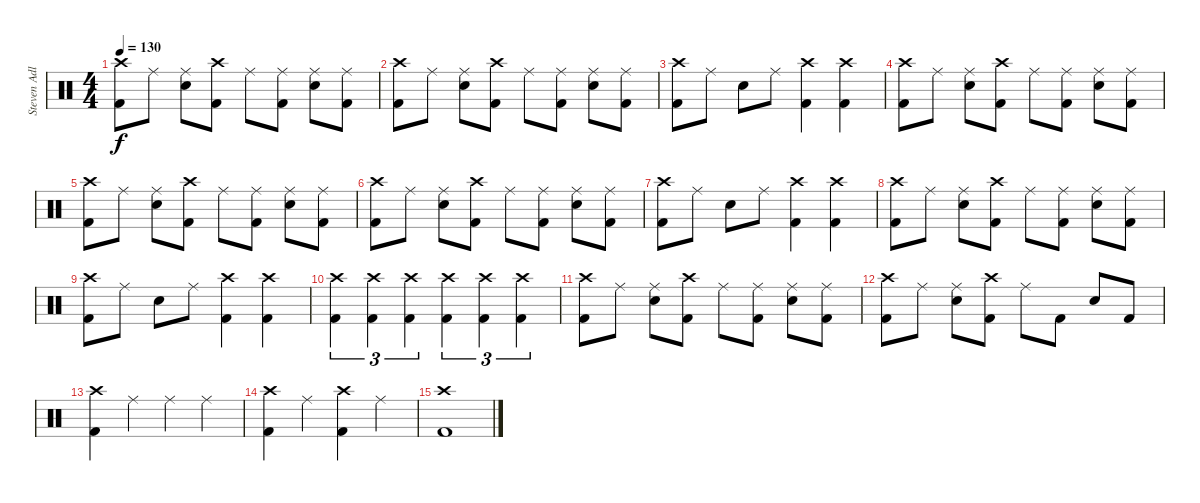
\track ("Steven Adler" "Steven Adl") {instrument percussion}
\staff {score}
\articulation defaults
\ts (4 4)
\tempo 130
\clef neutral
\ks c
("Crash high (hit)" "Kick (hit) 2").8{dy f} "Ride (middle)".8 ("Ride (middle)" "Snare (hit) 2").8 ("Crash high (hit)" "Kick (hit) 2").8 "Ride (middle)".8 ("Ride (middle)" "Kick (hit) 2").8 ("Ride (middle)" "Snare (hit) 2").8 ("Ride (middle)" "Kick (hit) 2").8 |
("Crash high (hit)" "Kick (hit) 2").8 "Ride (middle)".8 ("Ride (middle)" "Snare (hit) 2").8 ("Crash high (hit)" "Kick (hit) 2").8 "Ride (middle)".8 ("Ride (middle)" "Kick (hit) 2").8 ("Ride (middle)" "Snare (hit) 2").8 ("Ride (middle)" "Kick (hit) 2").8 |
("Crash high (hit)" "Kick (hit) 2").8 "Ride (middle)".8 "Snare (hit) 2".8 "Ride (middle)".8 ("Crash high (hit)" "Kick (hit) 2").4 ("Crash high (hit)" "Kick (hit) 2").4 |
("Crash high (hit)" "Kick (hit) 2").8 "Ride (middle)".8 ("Ride (middle)" "Snare (hit) 2").8 ("Crash high (hit)" "Kick (hit) 2").8 "Ride (middle)".8 ("Ride (middle)" "Kick (hit) 2").8 ("Ride (middle)" "Snare (hit) 2").8 ("Ride (middle)" "Kick (hit) 2").8 |
("Crash high (hit)" "Kick (hit) 2").8 "Ride (middle)".8 ("Ride (middle)" "Snare (hit) 2").8 ("Crash high (hit)" "Kick (hit) 2").8 "Ride (middle)".8 ("Ride (middle)" "Kick (hit) 2").8 ("Ride (middle)" "Snare (hit) 2").8 ("Ride (middle)" "Kick (hit) 2").8 |
("Crash high (hit)" "Kick (hit) 2").8 "Ride (middle)".8 ("Ride (middle)" "Snare (hit) 2").8 ("Crash high (hit)" "Kick (hit) 2").8 "Ride (middle)".8 ("Ride (middle)" "Kick (hit) 2").8 ("Ride (middle)" "Snare (hit) 2").8 ("Ride (middle)" "Kick (hit) 2").8 |
("Crash high (hit)" "Kick (hit) 2").8 "Ride (middle)".8 "Snare (hit) 2".8 "Ride (middle)".8 ("Crash high (hit)" "Kick (hit) 2").4 ("Crash high (hit)" "Kick (hit) 2").4 |
("Crash high (hit)" "Kick (hit) 2").8 "Ride (middle)".8 ("Ride (middle)" "Snare (hit) 2").8 ("Crash high (hit)" "Kick (hit) 2").8 "Ride (middle)".8 ("Ride (middle)" "Kick (hit) 2").8 ("Ride (middle)" "Snare (hit) 2").8 ("Ride (middle)" "Kick (hit) 2").8 |
("Crash high (hit)" "Kick (hit) 2").8 "Ride (middle)".8 "Snare (hit) 2".8 "Ride (middle)".8 ("Crash high (hit)" "Kick (hit) 2").4 ("Crash high (hit)" "Kick (hit) 2").4 |
("Crash high (hit)" "Kick (hit) 2").4{tu (3 2)} ("Crash high (hit)" "Kick (hit) 2").4{tu (3 2)} ("Crash high (hit)" "Kick (hit) 2").4{tu (3 2)} ("Crash high (hit)" "Kick (hit) 2").4{tu (3 2)} ("Crash high (hit)" "Kick (hit) 2").4{tu (3 2)} ("Crash high (hit)" "Kick (hit) 2").4{tu (3 2)} |
("Crash high (hit)" "Kick (hit) 2").8 "Ride (middle)".8 ("Ride (middle)" "Snare (hit) 2").8 ("Crash high (hit)" "Kick (hit) 2").8 "Ride (middle)".8 ("Ride (middle)" "Kick (hit) 2").8 ("Ride (middle)" "Snare (hit) 2").8 ("Ride (middle)" "Kick (hit) 2").8 |
("Crash high (hit)" "Kick (hit) 2").8 "Ride (middle)".8 ("Ride (middle)" "Snare (hit) 2").8 ("Kick (hit) 2" "Crash high (hit)").8 "Ride (middle)".8 "Kick (hit) 2".8 "Snare (hit) 2".8 "Kick (hit) 2".8 |
("Crash high (hit)" "Kick (hit) 2").4 "Ride (middle)".4 "Ride (middle)".4 "Ride (middle)".4 |
("Crash high (hit)" "Kick (hit) 2").4 "Ride (middle)".4 ("Crash high (hit)" "Kick (hit) 2").4 "Ride (middle)".4 |
("Crash high (hit)" "Kick (hit) 2").1
